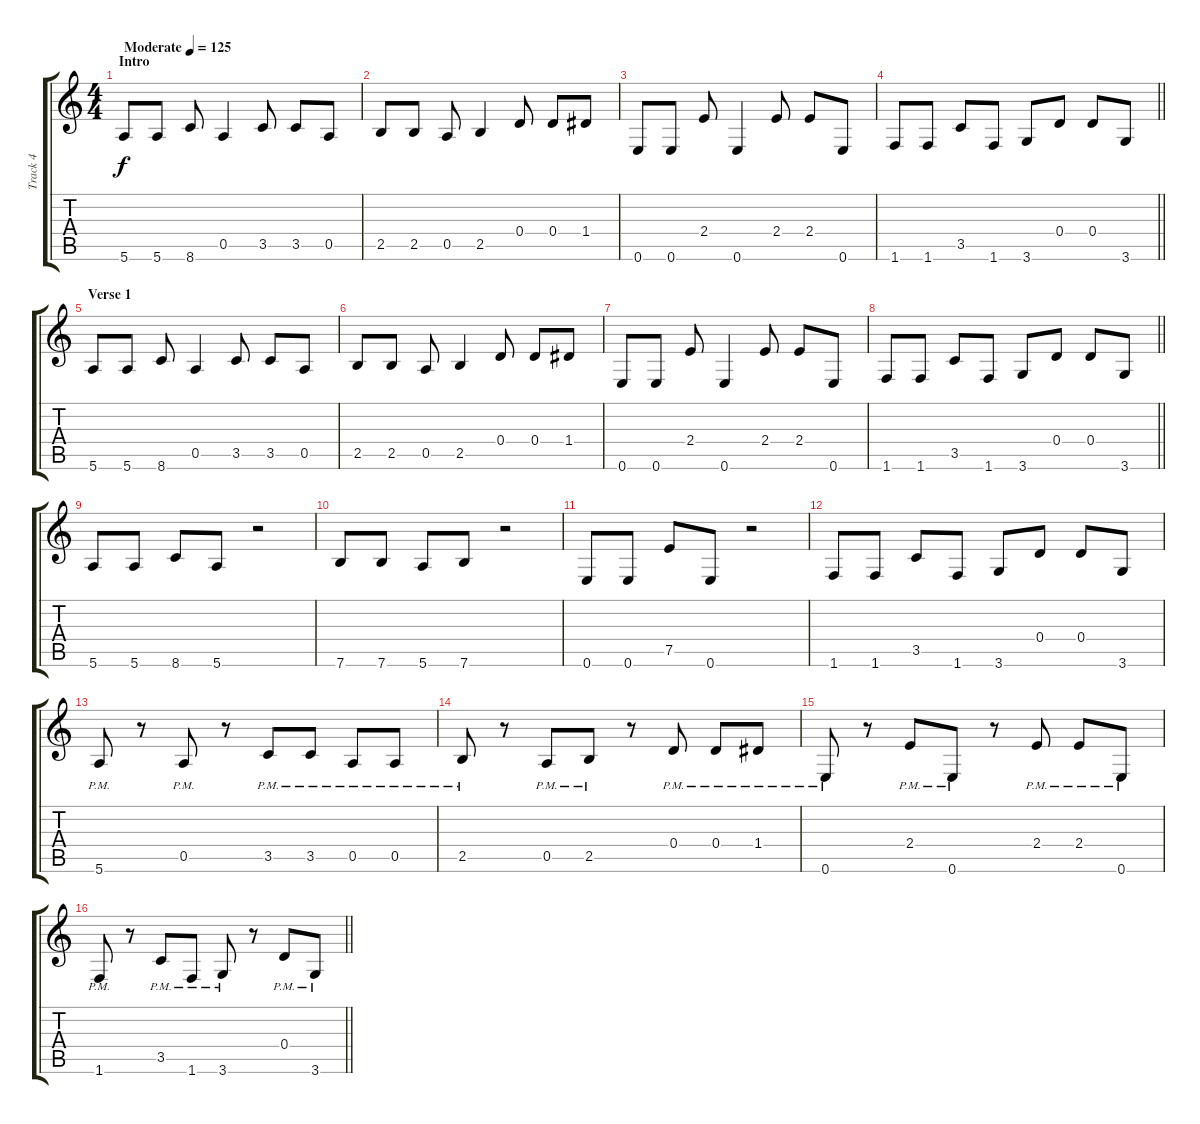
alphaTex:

\track ("Track 4" "Track 4") {instrument acousticguitarnylon}
\staff {score tabs}
\tuning (E4 B3 G3 D3 A2 E2) {hide}
\ts (4 4)
\section ("" "Intro")
\tempo (125 "Moderate")
\clef g2
\ks c
5.6.8{dy f instrument acousticguitarnylon} 5.6.8 8.6.8 0.5.4 3.5.8 3.5.8 0.5.8 |
2.5.8 2.5.8 0.5.8 2.5.4 0.4.8 0.4.8 1.4.8 |
0.6.8 0.6.8 2.4.8 0.6.4 2.4.8 2.4.8 0.6.8 |
\barLineRight lightlight
1.6.8 1.6.8 3.5.8 1.6.8 3.6.8 0.4.8 0.4.8 3.6.8 |
\section ("" "Verse 1")
5.6.8 5.6.8 8.6.8 0.5.4 3.5.8 3.5.8 0.5.8 |
2.5.8 2.5.8 0.5.8 2.5.4 0.4.8 0.4.8 1.4.8 |
0.6.8 0.6.8 2.4.8 0.6.4 2.4.8 2.4.8 0.6.8 |
\barLineRight lightlight
1.6.8 1.6.8 3.5.8 1.6.8 3.6.8 0.4.8 0.4.8 3.6.8 |
5.6.8 5.6.8 8.6.8 5.6.8 r.2 |
7.6.8 7.6.8 5.6.8 7.6.8 r.2 |
0.6.8 0.6.8 7.5.8 0.6.8 r.2 |
1.6.8 1.6.8 3.5.8 1.6.8 3.6.8 0.4.8 0.4.8 3.6.8 |
5.6{pm}.8 r.8 0.5{pm}.8 r.8 3.5{pm}.8 3.5{pm}.8 0.5{pm}.8 0.5{pm}.8 |
2.5{pm}.8 r.8 0.5{pm}.8 2.5{pm}.8 r.8 0.4{pm}.8 0.4{pm}.8 1.4{pm}.8 |
0.6{pm}.8 r.8 2.4{pm}.8 0.6{pm}.8 r.8 2.4{pm}.8 2.4{pm}.8 0.6{pm}.8 |
\barLineRight lightlight
1.6{pm}.8 r.8 3.5{pm}.8 1.6{pm}.8 3.6{pm}.8 r.8 0.4{pm}.8 3.6{pm}.8
